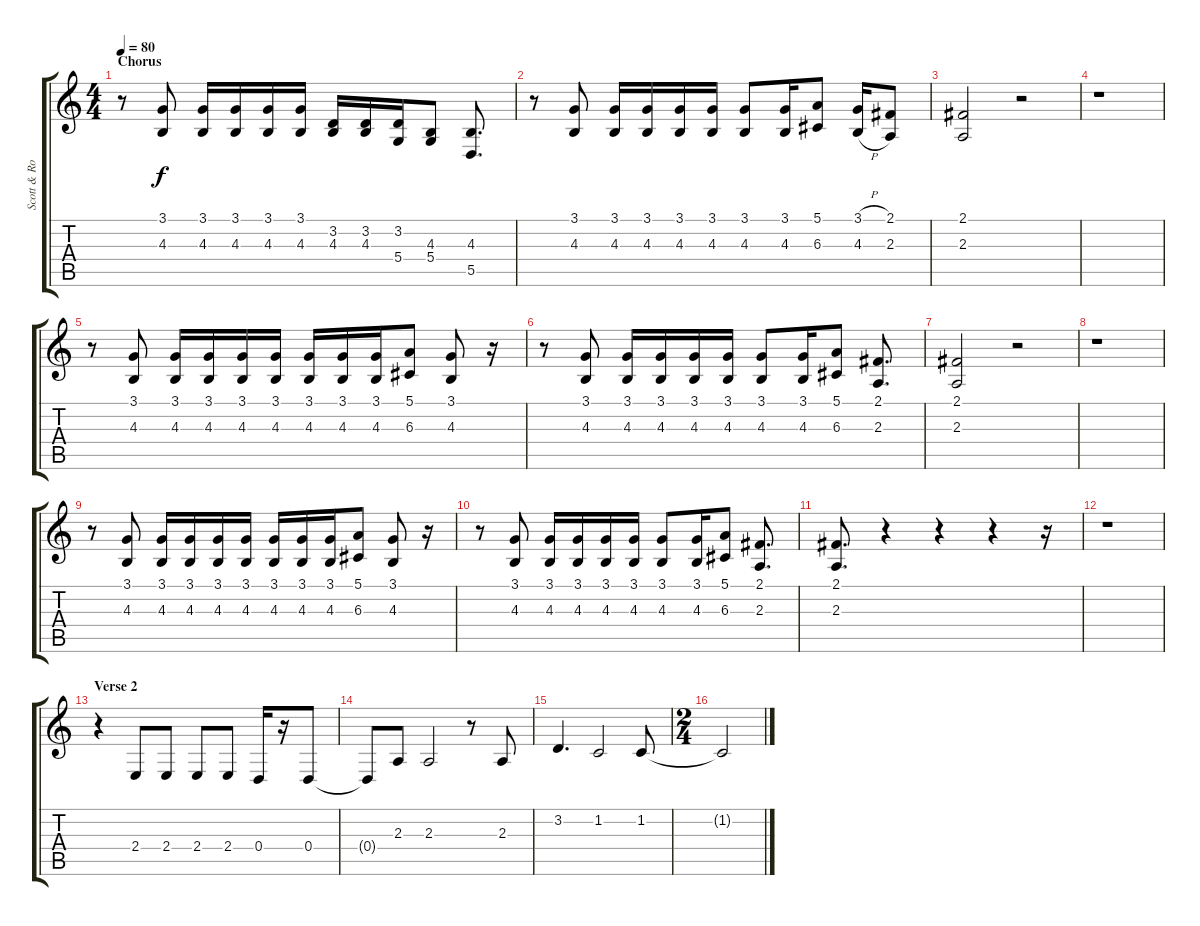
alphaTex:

\track ("Scott & Robert's Vocals" "Scott & Ro") {instrument altosax}
\staff {score tabs}
\tuning (E4 B3 G3 D3 A2 E2) {hide}
\ts (4 4)
\section ("" "Chorus")
\tempo 80
\clef g2
\ks c
r.8{dy f} (3.1 4.3).8 (3.1 4.3).16 (3.1 4.3).16 (3.1 4.3).16 (3.1 4.3).16 (3.2 4.3).16 (3.2 4.3).16 (3.2 5.4).16 (4.3 5.4).8 (4.3 5.5).8{d} |
r.8 (3.1 4.3).8 (3.1 4.3).16 (3.1 4.3).16 (3.1 4.3).16 (3.1 4.3).16 (3.1 4.3).8 (3.1 4.3).16 (5.1 6.3).8 (3.1{h} 4.3{h}).16 (2.1 2.3).8 |
(2.1 2.3).2 r.2 |
r.1 |
r.8 (3.1 4.3).8 (3.1 4.3).16 (3.1 4.3).16 (3.1 4.3).16 (3.1 4.3).16 (3.1 4.3).16 (3.1 4.3).16 (3.1 4.3).16 (5.1 6.3).8 (3.1 4.3).8 r.16 |
r.8 (3.1 4.3).8 (3.1 4.3).16 (3.1 4.3).16 (3.1 4.3).16 (3.1 4.3).16 (3.1 4.3).8 (3.1 4.3).16 (5.1 6.3).8 (2.1 2.3).8{d} |
(2.1 2.3).2 r.2 |
r.1 |
r.8 (3.1 4.3).8 (3.1 4.3).16 (3.1 4.3).16 (3.1 4.3).16 (3.1 4.3).16 (3.1 4.3).16 (3.1 4.3).16 (3.1 4.3).16 (5.1 6.3).8 (3.1 4.3).8 r.16 |
r.8 (3.1 4.3).8 (3.1 4.3).16 (3.1 4.3).16 (3.1 4.3).16 (3.1 4.3).16 (3.1 4.3).8 (3.1 4.3).16 (5.1 6.3).8 (2.1 2.3).8{d} |
(2.1 2.3).8{d} r.4 r.4 r.4 r.16 |
r.1 |
\section ("" "Verse 2")
r.4 2.4.8 2.4.8 2.4.8 2.4.8 0.4.16 r.16 0.4.8 |
0.4{t}.8 2.3.8 2.3.2 r.8 2.3.8 |
3.2.4{d} 1.2.2 1.2.8 |
\ts (2 4)
1.2{t}.2
